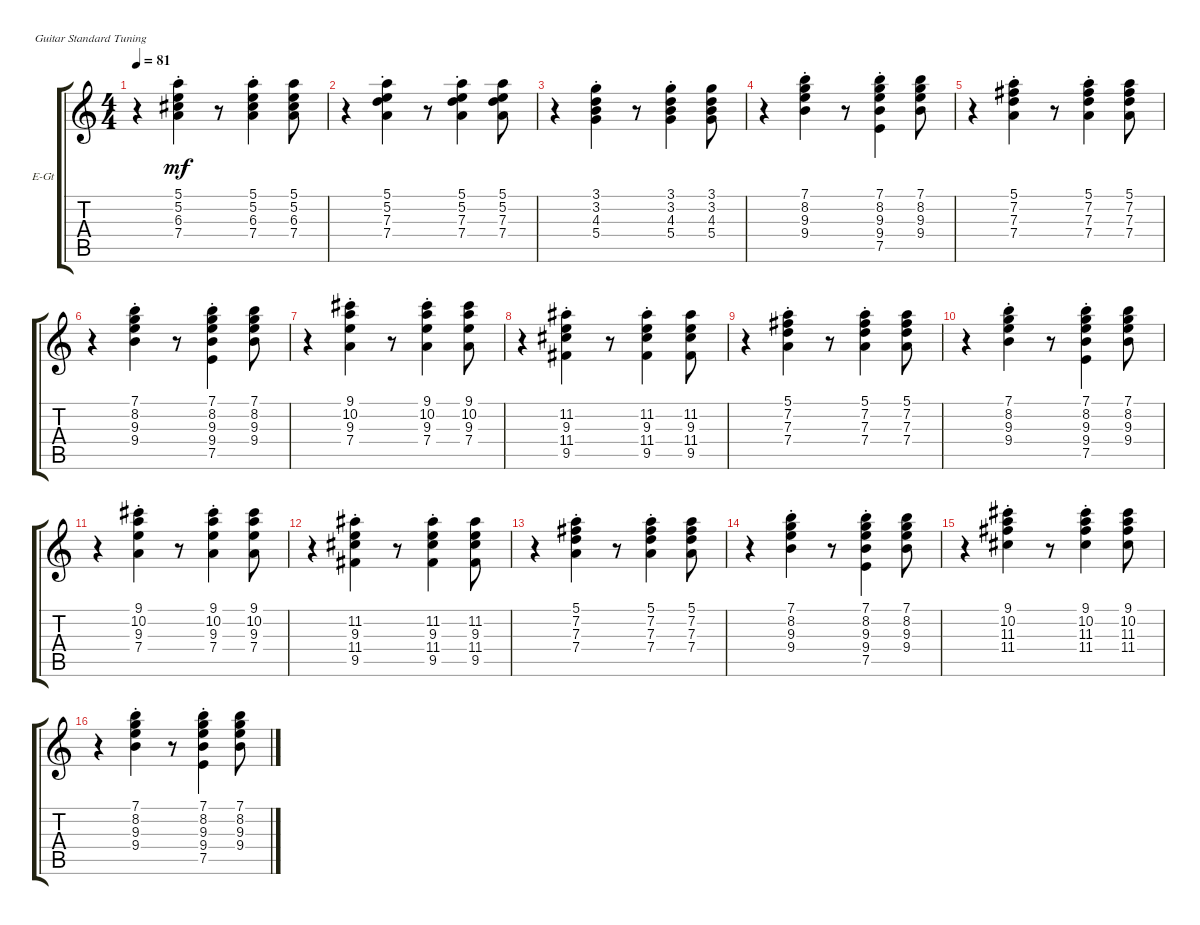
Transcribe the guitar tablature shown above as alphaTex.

\defaultSystemsLayout 4
\bracketExtendMode groupsimilarinstruments
\firstSystemTrackNameOrientation horizontal
\otherSystemsTrackNameOrientation horizontal
\track ("Guitar 2" "E-Gt") {instrument electricguitarclean}
\staff {score tabs}
\tuning (E4 B3 G3 D3 A2 E2)
\ts (4 4)
\tempo 81
\clef g2
\ks c
r.4{dy mf} (6.3{st} 5.2{st} 5.1{st} 7.4{st}).4 r.8 (5.2{st} 5.1{st} 7.4{st} 6.3{st}).4 (6.3 5.2 5.1 7.4).8 |
r.4 (7.3{st} 5.2{st} 5.1{st} 7.4{st}).4 r.8 (5.2{st} 5.1{st} 7.4{st} 7.3{st}).4 (7.3 5.2 5.1 7.4).8 |
r.4 (4.3{st} 3.2{st} 3.1{st} 5.4{st}).4 r.8 (3.2{st} 3.1{st} 5.4{st} 4.3{st}).4 (4.3 3.2 3.1 5.4).8 |
r.4 (8.2{st} 7.1{st} 9.4{st} 9.3{st}).4 r.8 (9.3{st} 8.2{st} 7.1{st} 9.4{st} 7.5{st}).4 (9.3 8.2 7.1 9.4).8 |
r.4 (7.3{st} 7.2{st} 5.1{st} 7.4{st}).4 r.8 (7.3{st} 7.2{st} 5.1{st} 7.4{st}).4 (7.3 7.2 5.1 7.4).8 |
r.4 (8.2{st} 7.1{st} 9.4{st} 9.3{st}).4 r.8 (9.3{st} 8.2{st} 7.1{st} 9.4{st} 7.5{st}).4 (9.3 8.2 7.1 9.4).8 |
r.4 (10.2{st} 9.1{st} 7.4{st} 9.3{st}).4 r.8 (9.3{st} 10.2{st} 9.1{st} 7.4{st}).4 (9.3 10.2 9.1 7.4).8 |
r.4 (11.2{st} 11.4{st} 9.3{st} 9.5{st}).4 r.8 (9.3{st} 11.2{st} 11.4{st} 9.5{st}).4 (9.3 11.2 11.4 9.5).8 |
r.4 (7.3{st} 7.2{st} 5.1{st} 7.4{st}).4 r.8 (7.3{st} 7.2{st} 5.1{st} 7.4{st}).4 (7.3 7.2 5.1 7.4).8 |
r.4 (8.2{st} 7.1{st} 9.4{st} 9.3{st}).4 r.8 (9.3{st} 8.2{st} 7.1{st} 9.4{st} 7.5{st}).4 (9.3 8.2 7.1 9.4).8 |
r.4 (10.2{st} 9.1{st} 7.4{st} 9.3{st}).4 r.8 (9.3{st} 10.2{st} 9.1{st} 7.4{st}).4 (9.3 10.2 9.1 7.4).8 |
r.4 (11.2{st} 11.4{st} 9.3{st} 9.5{st}).4 r.8 (9.3{st} 11.2{st} 11.4{st} 9.5{st}).4 (9.3 11.2 11.4 9.5).8 |
r.4 (7.3{st} 7.2{st} 5.1{st} 7.4{st}).4 r.8 (7.3{st} 7.2{st} 5.1{st} 7.4{st}).4 (7.3 7.2 5.1 7.4).8 |
r.4 (8.2{st} 7.1{st} 9.4{st} 9.3{st}).4 r.8 (9.3{st} 8.2{st} 7.1{st} 9.4{st} 7.5{st}).4 (9.3 8.2 7.1 9.4).8 |
r.4 (11.3{st} 10.2{st} 9.1{st} 11.4{st}).4 r.8 (11.3{st} 10.2{st} 9.1{st} 11.4{st}).4 (11.3 10.2 9.1 11.4).8 |
r.4 (8.2{st} 7.1{st} 9.4{st} 9.3{st}).4 r.8 (9.3{st} 8.2{st} 7.1{st} 9.4{st} 7.5{st}).4 (9.3 8.2 7.1 9.4).8
